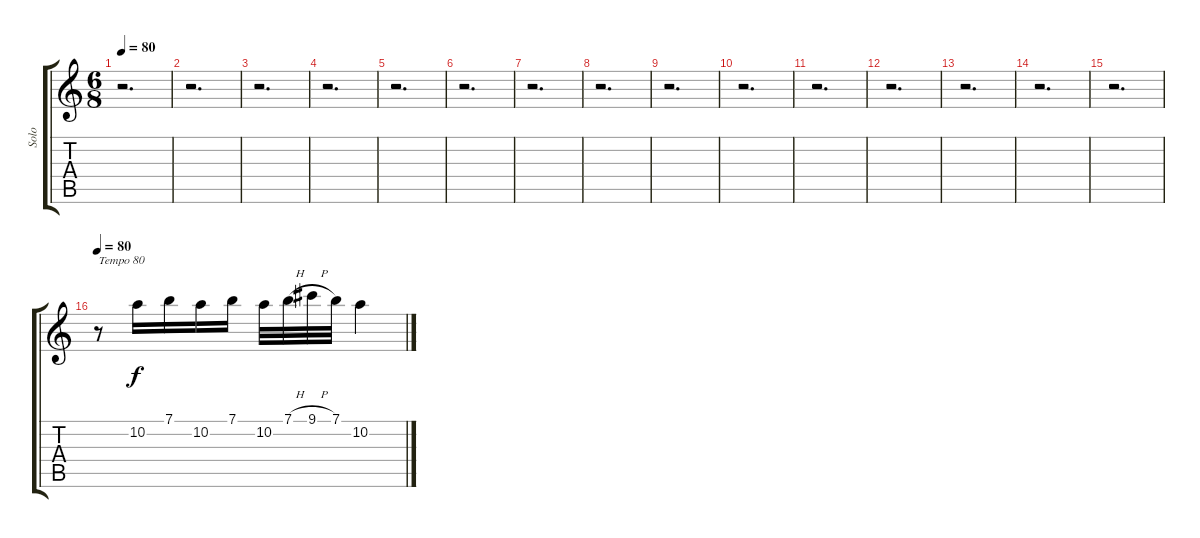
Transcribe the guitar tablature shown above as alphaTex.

\track ("Solo" "Solo") {instrument acousticguitarnylon}
\staff {score tabs}
\tuning (E4 B3 G3 D3 A2 E2) {hide}
\ts (6 8)
\tempo 80
\clef g2
\ks c
r.2{d dy f} |
r.2{d} |
r.2{d} |
r.2{d} |
r.2{d} |
r.2{d} |
r.2{d} |
r.2{d} |
r.2{d} |
r.2{d} |
r.2{d} |
r.2{d} |
r.2{d} |
r.2{d} |
r.2{d} |
\tempo 80
r.8{txt "Tempo 80"} 10.2.16 7.1.16 10.2.16 7.1.16 10.2.32 7.1{h}.32 9.1{h}.32 7.1.32 10.2.4
